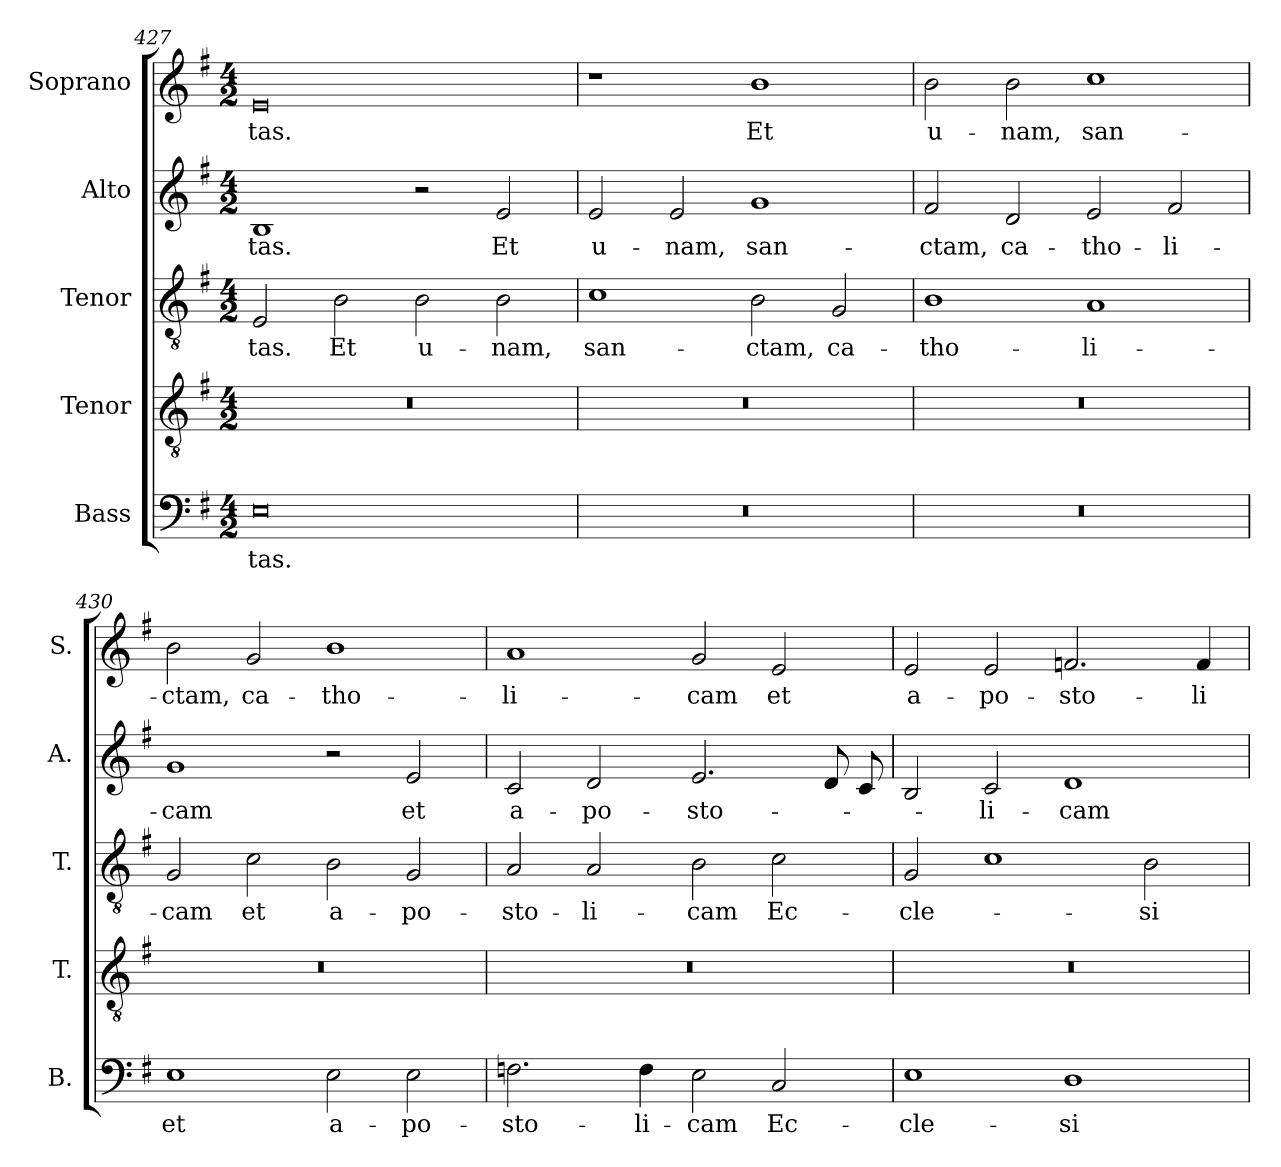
**kern	**text	**kern	**kern	**text	**kern	**text	**kern	**text
*part5	*part5	*part4	*part3	*part3	*part2	*part2	*part1	*part1
*staff5	*staff5	*staff4	*staff3	*staff3	*staff2	*staff2	*staff1	*staff1
*I"Bass	*	*I"Tenor	*I"Tenor	*	*I"Alto	*	*I"Soprano	*
*I'B.	*	*I'T.	*I'T.	*	*I'A.	*	*I'S.	*
*clefF4	*	*clefGv2	*clefGv2	*	*clefG2	*	*clefG2	*
*	*	*ITrd7c12	*ITrd7c12	*	*	*	*	*
*k[f#]	*	*k[f#]	*k[f#]	*	*k[f#]	*	*k[f#]	*
*G:	*	*G:	*G:	*	*G:	*	*G:	*
*M4/2	*	*M4/2	*M4/2	*	*M4/2	*	*M4/2	*
=427	=427	=427	=427	=427	=427	=427	=427	=427
!	!LO:LY:b:color=#000000	!LO:N:vis=1	!	!	!	!	!	!
!	!	!	!	!LO:LY:b:color=#000000	!	!	!	!
!	!	!	!	!	!	!LO:LY:b:color=#000000	!	!
!	!	!	!	!	!	!	!	!LO:LY:b:color=#000000
0Ei	-tas.	0r	2EEi/	-tas.	1Bi	-tas.	0ei	-tas.
!	!	!	!	!LO:LY:b:color=#000000	!	!	!	!
.	.	.	2BBi\	Et	.	.	.	.
!	!	!	!	!LO:LY:b:color=#000000	!	!	!	!
.	.	.	2BBi\	u-	2r	.	.	.
!	!	!	!	!LO:LY:b:color=#000000	!	!	!	!
!	!	!	!	!	!	!LO:LY:b:color=#000000	!	!
.	.	.	2BBi\	-nam,	2ei/	Et	.	.
=428	=428	=428	=428	=428	=428	=428	=428	=428
!LO:N:vis=1	!	!LO:N:vis=1	!	!	!	!	!	!
!	!	!	!	!LO:LY:b:color=#000000	!	!	!	!
!	!	!	!	!	!	!LO:LY:b:color=#000000	!	!
0r	.	0r	1Ci	san-	2ei/	u-	1r	.
!	!	!	!	!	!	!LO:LY:b:color=#000000	!	!
.	.	.	.	.	2ei/	-nam,	.	.
!	!	!	!	!LO:LY:b:color=#000000	!	!	!	!
!	!	!	!	!	!	!LO:LY:b:color=#000000	!	!
!	!	!	!	!	!	!	!	!LO:LY:b:color=#000000
.	.	.	2BBi\	-ctam,	1gi	san-	1bi	Et
!	!	!	!	!LO:LY:b:color=#000000	!	!	!	!
.	.	.	2GGi/	ca-	.	.	.	.
!!LO:LB:g=z
=429	=429	=429	=429	=429	=429	=429	=429	=429
!LO:N:vis=1	!	!LO:N:vis=1	!	!	!	!	!	!
!	!	!	!	!LO:LY:b:color=#000000	!	!	!	!
!	!	!	!	!	!	!LO:LY:b:color=#000000	!	!
!	!	!	!	!	!	!	!	!LO:LY:b:color=#000000
0r	.	0r	1BBi	-tho-	2f#i/	-ctam,	2bi\	u-
!	!	!	!	!	!	!LO:LY:b:color=#000000	!	!
!	!	!	!	!	!	!	!	!LO:LY:b:color=#000000
.	.	.	.	.	2di/	ca-	2bi\	-nam,
!	!	!	!	!LO:LY:b:color=#000000	!	!	!	!
!	!	!	!	!	!	!LO:LY:b:color=#000000	!	!
!	!	!	!	!	!	!	!	!LO:LY:b:color=#000000
.	.	.	1AAi	-li-	2ei/	-tho-	1cci	san-
!	!	!	!	!	!	!LO:LY:b:color=#000000	!	!
.	.	.	.	.	2f#i/	-li-	.	.
=430	=430	=430	=430	=430	=430	=430	=430	=430
!	!LO:LY:b:color=#000000	!LO:N:vis=1	!	!	!	!	!	!
!	!	!	!	!LO:LY:b:color=#000000	!	!	!	!
!	!	!	!	!	!	!LO:LY:b:color=#000000	!	!
!	!	!	!	!	!	!	!	!LO:LY:b:color=#000000
1Ei	et	0r	2GGi/	-cam	1gi	-cam	2bi\	-ctam,
!	!	!	!	!LO:LY:b:color=#000000	!	!	!	!
!	!	!	!	!	!	!	!	!LO:LY:b:color=#000000
.	.	.	2Ci\	et	.	.	2gi/	ca-
!	!LO:LY:b:color=#000000	!	!	!	!	!	!	!
!	!	!	!	!LO:LY:b:color=#000000	!	!	!	!
!	!	!	!	!	!	!	!	!LO:LY:b:color=#000000
2Ei\	a-	.	2BBi\	a-	2r	.	1bi	-tho-
!	!LO:LY:b:color=#000000	!	!	!	!	!	!	!
!	!	!	!	!LO:LY:b:color=#000000	!	!	!	!
!	!	!	!	!	!	!LO:LY:b:color=#000000	!	!
2Ei\	-po-	.	2GGi/	-po-	2ei/	et	.	.
=431	=431	=431	=431	=431	=431	=431	=431	=431
!	!LO:LY:b:color=#000000	!LO:N:vis=1	!	!	!	!	!	!
!	!	!	!	!LO:LY:b:color=#000000	!	!	!	!
!	!	!	!	!	!	!LO:LY:b:color=#000000	!	!
!	!	!	!	!	!	!	!	!LO:LY:b:color=#000000
2.Fni\	-sto-	0r	2AAi/	-sto-	2ci/	a-	1ai	-li-
!	!	!	!	!LO:LY:b:color=#000000	!	!	!	!
!	!	!	!	!	!	!LO:LY:b:color=#000000	!	!
.	.	.	2AAi/	-li-	2di/	-po-	.	.
!	!LO:LY:b:color=#000000	!	!	!	!	!	!	!
4Fi\	-li-	.	.	.	.	.	.	.
!	!LO:LY:b:color=#000000	!	!	!	!	!	!	!
!	!	!	!	!LO:LY:b:color=#000000	!	!	!	!
!	!	!	!	!	!	!LO:LY:b:color=#000000	!	!
!	!	!	!	!	!	!	!	!LO:LY:b:color=#000000
2Ei\	-cam	.	2BBi\	-cam	2.ei/	-sto-	2gi/	-cam
!	!LO:LY:b:color=#000000	!	!	!	!	!	!	!
!	!	!	!	!LO:LY:b:color=#000000	!	!	!	!
!	!	!	!	!	!	!	!	!LO:LY:b:color=#000000
2Ci/	Ec-	.	2Ci\	Ec-	.	.	2ei/	et
.	.	.	.	.	8di/	.	.	.
.	.	.	.	.	8ci/	.	.	.
=432	=432	=432	=432	=432	=432	=432	=432	=432
!	!LO:LY:b:color=#000000	!LO:N:vis=1	!	!	!	!	!	!
!	!	!	!	!LO:LY:b:color=#000000	!	!	!	!
!	!	!	!	!	!	!	!	!LO:LY:b:color=#000000
1Ei	-cle-	0r	2GGi/	-cle-	2Bi/	.	2ei/	a-
!	!	!	!	!	!	!LO:LY:b:color=#000000	!	!
!	!	!	!	!	!	!	!	!LO:LY:b:color=#000000
.	.	.	1Ci	.	2ci/	-li-	2ei/	-po-
!	!LO:LY:b:color=#000000	!	!	!	!	!	!	!
!	!	!	!	!	!	!LO:LY:b:color=#000000	!	!
!	!	!	!	!	!	!	!	!LO:LY:b:color=#000000
1Di	-si-	.	.	.	1di	-cam	2.fni/	-sto-
!	!	!	!	!LO:LY:b:color=#000000	!	!	!	!
.	.	.	2BBi\	-si-	.	.	.	.
!	!	!	!	!	!	!	!	!LO:LY:b:color=#000000
.	.	.	.	.	.	.	4fi/	-li-
=	=	=	=	=	=	=	=	=
*-	*-	*-	*-	*-	*-	*-	*-	*-
